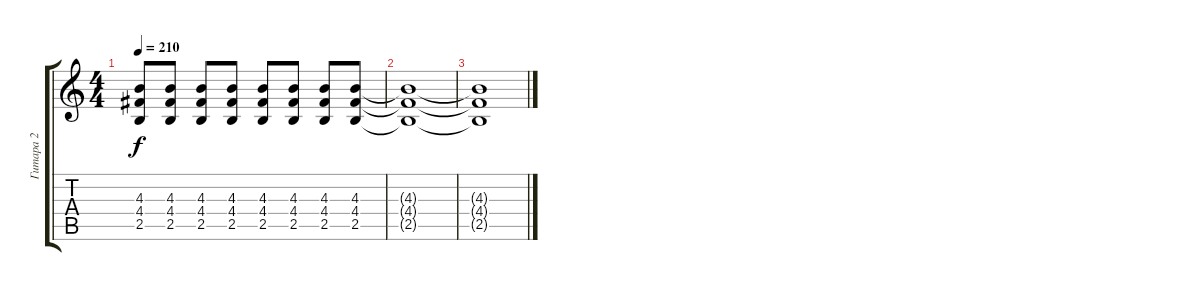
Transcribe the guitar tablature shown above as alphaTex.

\track ("Гитара 2" "Гитара 2") {instrument distortionguitar}
\staff {score tabs}
\tuning (E4 B3 G3 D3 A2 E2) {hide}
\ts (4 4)
\tempo 210
\clef g2
\ks c
(4.3 4.4 2.5).8{dy f} (4.3 4.4 2.5).8 (4.3 4.4 2.5).8 (4.3 4.4 2.5).8 (4.3 4.4 2.5).8 (4.3 4.4 2.5).8 (4.3 4.4 2.5).8 (4.3 4.4 2.5).8 |
(4.3{t} 4.4{t} 2.5{t}).1 |
(4.3{t} 4.4{t} 2.5{t}).1
